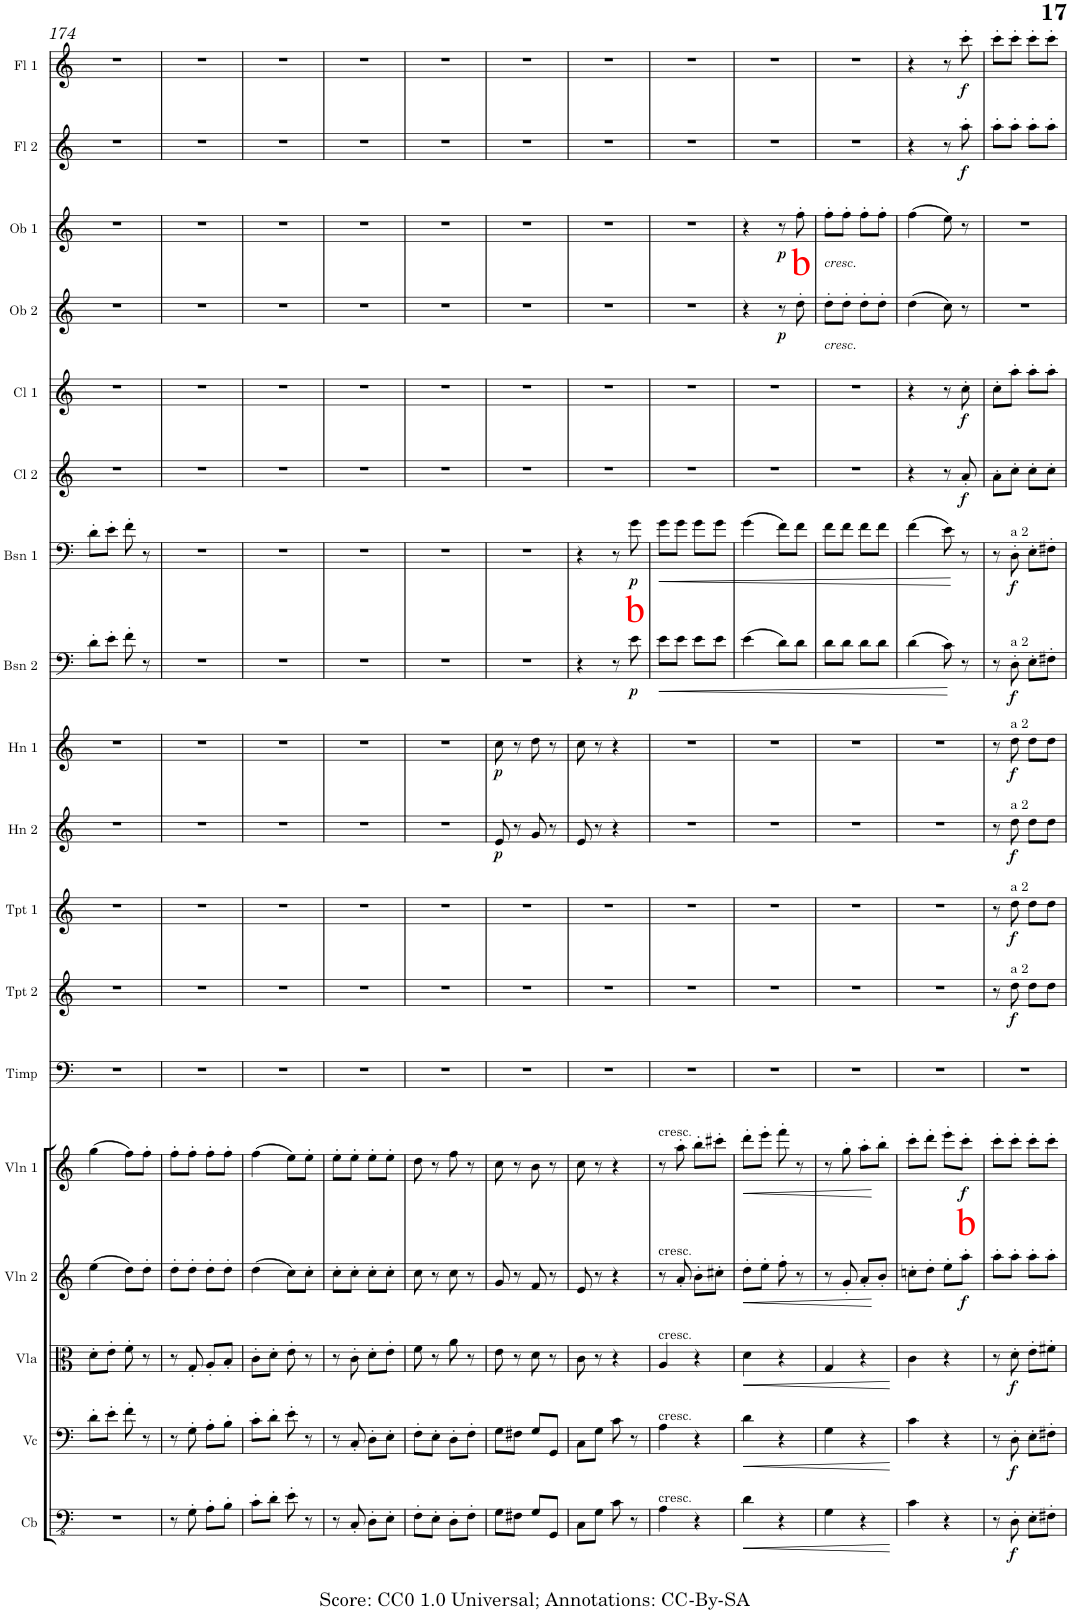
**kern	**dynam	**kern	**dynam	**kern	**dynam	**kern	**dynam	**kern	**text	**dynam	**kern	**kern	**dynam	**kern	**dynam	**kern	**dynam	**kern	**dynam	**kern	**dynam	**kern	**text	**dynam	**kern	**dynam	**kern	**dynam	**kern	**dynam	**kern	**text	**dynam	**kern	**dynam	**kern	**dynam
*part18	*part18	*part17	*part17	*part16	*part16	*part15	*part15	*part14	*part14	*part14	*part13	*part12	*part12	*part11	*part11	*part10	*part10	*part9	*part9	*part8	*part8	*part7	*part7	*part7	*part6	*part6	*part5	*part5	*part4	*part4	*part3	*part3	*part3	*part2	*part2	*part1	*part1
*staff18	*staff18	*staff17	*staff17	*staff16	*staff16	*staff15	*staff15	*staff14	*staff14	*staff14	*staff13	*staff12	*staff12	*staff11	*staff11	*staff10	*staff10	*staff9	*staff9	*staff8	*staff8	*staff7	*staff7	*staff7	*staff6	*staff6	*staff5	*staff5	*staff4	*staff4	*staff3	*staff3	*staff3	*staff2	*staff2	*staff1	*staff1
*I"Contrabass	*	*I"Violoncello	*	*I"Viola	*	*I"Violin 2	*	*I"Violin 1	*	*	*I"Timpani	*I"C Trumpet 2	*	*I"C Trumpet 1	*	*I"C Horn 2	*	*I"C Horn 1	*	*I"Bassoon 2	*	*I"Bassoon 1	*	*	*I"C Clarinet 2	*	*I"C Clarinet 1	*	*I"Oboe 2	*	*I"Oboe 1	*	*	*I"Flute 2	*	*I"Flute 1	*
*I'Cb	*	*I'Vc	*	*I'Vla	*	*I'Vln 2	*	*I'Vln 1	*	*	*I'Timp	*I'Tpt 2	*	*I'Tpt 1	*	*I'Hn 2	*	*I'Hn 1	*	*I'Bsn 2	*	*I'Bsn 1	*	*	*I'Cl 2	*	*I'Cl 1	*	*I'Ob 2	*	*I'Ob 1	*	*	*I'Fl 2	*	*I'Fl 1	*
!!LO:PB:g=z
*clefFv4	*	*clefF4	*	*clefC3	*	*clefG2	*	*clefG2	*	*	*clefF4	*clefG2	*	*clefG2	*	*clefG2	*	*clefG2	*	*clefF4	*	*clefF4	*	*	*clefG2	*	*clefG2	*	*clefG2	*	*clefG2	*	*	*clefG2	*	*clefG2	*
*	*	*	*	*	*	*	*	*	*	*	*	*	*	*	*	*Trd7c12	*	*Trd7c12	*	*	*	*	*	*	*Trd1c2	*	*Trd1c2	*	*	*	*	*	*	*	*	*	*
*k[]	*	*k[]	*	*k[]	*	*k[]	*	*k[]	*	*	*k[]	*k[]	*	*k[]	*	*k[]	*	*k[]	*	*k[]	*	*k[]	*	*	*k[]	*	*k[]	*	*k[]	*	*k[]	*	*	*k[]	*	*k[]	*
*M2/4	*	*M2/4	*	*M2/4	*	*M2/4	*	*M2/4	*	*	*M2/4	*M2/4	*	*M2/4	*	*M2/4	*	*M2/4	*	*M2/4	*	*M2/4	*	*	*M2/4	*	*M2/4	*	*M2/4	*	*M2/4	*	*	*M2/4	*	*M2/4	*
=174	=174	=174	=174	=174	=174	=174	=174	=174	=174	=174	=174	=174	=174	=174	=174	=174	=174	=174	=174	=174	=174	=174	=174	=174	=174	=174	=174	=174	=174	=174	=174	=174	=174	=174	=174	=174	=174
2r	.	8d'\L	.	8d'\L	.	(4ee\	.	(4gg\	.	.	2r	2r	.	2r	.	2r	.	2r	.	8d'\L	.	8d'\L	.	.	2r	.	2r	.	2r	.	2r	.	.	2r	.	2r	.
.	.	8e'\J	.	8e'\J	.	.	.	.	.	.	.	.	.	.	.	.	.	.	.	8e'\J	.	8e'\J	.	.	.	.	.	.	.	.	.	.	.	.	.	.	.
.	.	8f'\	.	8f'\	.	8dd\L)	.	8ff\L)	.	.	.	.	.	.	.	.	.	.	.	8f'\	.	8f'\	.	.	.	.	.	.	.	.	.	.	.	.	.	.	.
.	.	8r	.	8r	.	8dd'\J	.	8ff'\J	.	.	.	.	.	.	.	.	.	.	.	8r	.	8r	.	.	.	.	.	.	.	.	.	.	.	.	.	.	.
=175	=175	=175	=175	=175	=175	=175	=175	=175	=175	=175	=175	=175	=175	=175	=175	=175	=175	=175	=175	=175	=175	=175	=175	=175	=175	=175	=175	=175	=175	=175	=175	=175	=175	=175	=175	=175	=175
8r	.	8r	.	8r	.	8dd'\L	.	8ff'\L	.	.	2r	2r	.	2r	.	2r	.	2r	.	2r	.	2r	.	.	2r	.	2r	.	2r	.	2r	.	.	2r	.	2r	.
8GG'\	.	8G'\	.	8G'/	.	8dd'\J	.	8ff'\J	.	.	.	.	.	.	.	.	.	.	.	.	.	.	.	.	.	.	.	.	.	.	.	.	.	.	.	.	.
8AA'\L	.	8A'\L	.	8A'/L	.	8dd'\L	.	8ff'\L	.	.	.	.	.	.	.	.	.	.	.	.	.	.	.	.	.	.	.	.	.	.	.	.	.	.	.	.	.
8BB'\J	.	8B'\J	.	8B'/J	.	8dd'\J	.	8ff'\J	.	.	.	.	.	.	.	.	.	.	.	.	.	.	.	.	.	.	.	.	.	.	.	.	.	.	.	.	.
=176	=176	=176	=176	=176	=176	=176	=176	=176	=176	=176	=176	=176	=176	=176	=176	=176	=176	=176	=176	=176	=176	=176	=176	=176	=176	=176	=176	=176	=176	=176	=176	=176	=176	=176	=176	=176	=176
8C'\L	.	8c'\L	.	8c'\L	.	(4dd\	.	(4ff\	.	.	2r	2r	.	2r	.	2r	.	2r	.	2r	.	2r	.	.	2r	.	2r	.	2r	.	2r	.	.	2r	.	2r	.
8D'\J	.	8d'\J	.	8d'\J	.	.	.	.	.	.	.	.	.	.	.	.	.	.	.	.	.	.	.	.	.	.	.	.	.	.	.	.	.	.	.	.	.
8E'\	.	8e'\	.	8e'\	.	8cc\L)	.	8ee\L)	.	.	.	.	.	.	.	.	.	.	.	.	.	.	.	.	.	.	.	.	.	.	.	.	.	.	.	.	.
8r	.	8r	.	8r	.	8cc'\J	.	8ee'\J	.	.	.	.	.	.	.	.	.	.	.	.	.	.	.	.	.	.	.	.	.	.	.	.	.	.	.	.	.
=177	=177	=177	=177	=177	=177	=177	=177	=177	=177	=177	=177	=177	=177	=177	=177	=177	=177	=177	=177	=177	=177	=177	=177	=177	=177	=177	=177	=177	=177	=177	=177	=177	=177	=177	=177	=177	=177
8r	.	8r	.	8r	.	8cc'\L	.	8ee'\L	.	.	2r	2r	.	2r	.	2r	.	2r	.	2r	.	2r	.	.	2r	.	2r	.	2r	.	2r	.	.	2r	.	2r	.
8CC'/	.	8C'/	.	8c'\	.	8cc'\J	.	8ee'\J	.	.	.	.	.	.	.	.	.	.	.	.	.	.	.	.	.	.	.	.	.	.	.	.	.	.	.	.	.
8DD'\L	.	8D'\L	.	8d'\L	.	8cc'\L	.	8ee'\L	.	.	.	.	.	.	.	.	.	.	.	.	.	.	.	.	.	.	.	.	.	.	.	.	.	.	.	.	.
8EE'\J	.	8E'\J	.	8e'\J	.	8cc'\J	.	8ee'\J	.	.	.	.	.	.	.	.	.	.	.	.	.	.	.	.	.	.	.	.	.	.	.	.	.	.	.	.	.
=178	=178	=178	=178	=178	=178	=178	=178	=178	=178	=178	=178	=178	=178	=178	=178	=178	=178	=178	=178	=178	=178	=178	=178	=178	=178	=178	=178	=178	=178	=178	=178	=178	=178	=178	=178	=178	=178
8FF'\L	.	8F'\L	.	8f\	.	8cc\	.	8dd\	.	.	2r	2r	.	2r	.	2r	.	2r	.	2r	.	2r	.	.	2r	.	2r	.	2r	.	2r	.	.	2r	.	2r	.
8EE'\J	.	8E'\J	.	8r	.	8r	.	8r	.	.	.	.	.	.	.	.	.	.	.	.	.	.	.	.	.	.	.	.	.	.	.	.	.	.	.	.	.
8DD'\L	.	8D'\L	.	8a\	.	8cc\	.	8ff\	.	.	.	.	.	.	.	.	.	.	.	.	.	.	.	.	.	.	.	.	.	.	.	.	.	.	.	.	.
8FF'\J	.	8F'\J	.	8r	.	8r	.	8r	.	.	.	.	.	.	.	.	.	.	.	.	.	.	.	.	.	.	.	.	.	.	.	.	.	.	.	.	.
=179	=179	=179	=179	=179	=179	=179	=179	=179	=179	=179	=179	=179	=179	=179	=179	=179	=179	=179	=179	=179	=179	=179	=179	=179	=179	=179	=179	=179	=179	=179	=179	=179	=179	=179	=179	=179	=179
!	!	!	!	!	!	!	!	!	!	!	!	!	!	!	!	!	!LO:DY:b	!	!LO:DY:b	!	!	!	!	!	!	!	!	!	!	!	!	!	!	!	!	!	!
8GG\L	.	8G\L	.	8e\	.	8g/	.	8cc\	.	.	2r	2r	.	2r	.	8e/	p	8cc\	p	2r	.	2r	.	.	2r	.	2r	.	2r	.	2r	.	.	2r	.	2r	.
8FF#X\J	.	8F#X\J	.	8r	.	8r	.	8r	.	.	.	.	.	.	.	8r	.	8r	.	.	.	.	.	.	.	.	.	.	.	.	.	.	.	.	.	.	.
8GG/L	.	8G/L	.	8d\	.	8f/	.	8b\	.	.	.	.	.	.	.	8g/	.	8dd\	.	.	.	.	.	.	.	.	.	.	.	.	.	.	.	.	.	.	.
8GGG/J	.	8GG/J	.	8r	.	8r	.	8r	.	.	.	.	.	.	.	8r	.	8r	.	.	.	.	.	.	.	.	.	.	.	.	.	.	.	.	.	.	.
=180	=180	=180	=180	=180	=180	=180	=180	=180	=180	=180	=180	=180	=180	=180	=180	=180	=180	=180	=180	=180	=180	=180	=180	=180	=180	=180	=180	=180	=180	=180	=180	=180	=180	=180	=180	=180	=180
8CC\L	.	8C\L	.	8c\	.	8e/	.	8cc\	.	.	2r	2r	.	2r	.	8e/	.	8cc\	.	4r	.	4r	.	.	2r	.	2r	.	2r	.	2r	.	.	2r	.	2r	.
8GG\J	.	8G\J	.	8r	.	8r	.	8r	.	.	.	.	.	.	.	8r	.	8r	.	.	.	.	.	.	.	.	.	.	.	.	.	.	.	.	.	.	.
8C\	.	8c\	.	4r	.	4r	.	4r	.	.	.	.	.	.	.	4r	.	4r	.	8r	.	8r	.	.	.	.	.	.	.	.	.	.	.	.	.	.	.
!	!	!	!	!	!	!	!	!	!	!	!	!	!	!	!	!	!	!	!	!	!LO:DY:b	!	!LO:LY:b:color=#FF0000	!LO:DY:b	!	!	!	!	!	!	!	!	!	!	!	!	!
8r	.	8r	.	.	.	.	.	.	.	.	.	.	.	.	.	.	.	.	.	8e\	p	8g\	b	p	.	.	.	.	.	.	.	.	.	.	.	.	.
=181	=181	=181	=181	=181	=181	=181	=181	=181	=181	=181	=181	=181	=181	=181	=181	=181	=181	=181	=181	=181	=181	=181	=181	=181	=181	=181	=181	=181	=181	=181	=181	=181	=181	=181	=181	=181	=181
!	!	!	!	!	!	!	!	!LO:TX:a:t=cresc.	!	!	!	!	!	!	!	!	!	!	!	!	!	!	!	!	!	!	!	!	!	!	!	!	!	!	!	!	!
!	!	!	!	!	!	!LO:TX:a:t=cresc.	!	!	!	!	!	!	!	!	!	!	!	!	!	!	!	!	!	!	!	!	!	!	!	!	!	!	!	!	!	!	!
!	!	!	!	!LO:TX:a:t=cresc.	!	!	!	!	!	!	!	!	!	!	!	!	!	!	!	!	!	!	!	!	!	!	!	!	!	!	!	!	!	!	!	!	!
!	!	!LO:TX:a:t=cresc.	!	!	!	!	!	!	!	!	!	!	!	!	!	!	!	!	!	!	!	!	!	!	!	!	!	!	!	!	!	!	!	!	!	!	!
!LO:TX:a:t=cresc.	!	!	!	!	!	!	!	!	!	!	!	!	!	!	!	!	!	!	!	!	!	!	!	!	!	!	!	!	!	!	!	!	!	!	!	!	!
!	!	!	!	!	!	!	!	!	!	!	!	!	!	!	!	!	!	!	!	!	!LO:HP:b	!	!	!LO:HP:b	!	!	!	!	!	!	!	!	!	!	!	!	!
4AA\	.	4A\	.	4A/	.	8r	.	8r	.	.	2r	2r	.	2r	.	2r	.	2r	.	8e\L	<	8g\L	.	<	2r	.	2r	.	2r	.	2r	.	.	2r	.	2r	.
.	.	.	.	.	.	8a'/	.	8aa'\	.	.	.	.	.	.	.	.	.	.	.	8e\J	.	8g\J	.	.	.	.	.	.	.	.	.	.	.	.	.	.	.
4r	.	4r	.	4r	.	8b'\L	.	8bb'\L	.	.	.	.	.	.	.	.	.	.	.	8e\L	.	8g\L	.	.	.	.	.	.	.	.	.	.	.	.	.	.	.
.	.	.	.	.	.	8cc#X'\J	.	8ccc#X'\J	.	.	.	.	.	.	.	.	.	.	.	8e\J	.	8g\J	.	.	.	.	.	.	.	.	.	.	.	.	.	.	.
=182	=182	=182	=182	=182	=182	=182	=182	=182	=182	=182	=182	=182	=182	=182	=182	=182	=182	=182	=182	=182	=182	=182	=182	=182	=182	=182	=182	=182	=182	=182	=182	=182	=182	=182	=182	=182	=182
!	!LO:HP:b	!	!LO:HP:b	!	!LO:HP:b	!	!LO:HP:b	!	!	!LO:HP:b	!	!	!	!	!	!	!	!	!	!	!	!	!	!	!	!	!	!	!	!	!	!	!	!	!	!	!
4D\	<	4d\	<	4d\	<	8dd'\L	<	8ddd'\L	.	<	2r	2r	.	2r	.	2r	.	2r	.	(4e\	.	(4g\	.	.	2r	.	2r	.	4r	.	4r	.	.	2r	.	2r	.
.	.	.	.	.	.	8ee'\J	.	8eee'\J	.	.	.	.	.	.	.	.	.	.	.	.	.	.	.	.	.	.	.	.	.	.	.	.	.	.	.	.	.
!	!	!	!	!	!	!	!	!	!	!	!	!	!	!	!	!	!	!	!	!	!	!	!	!	!	!	!	!	!	!LO:DY:b	!	!	!LO:DY:b	!	!	!	!
4r	.	4r	.	4r	.	8ff'\	.	8fff'\	.	.	.	.	.	.	.	.	.	.	.	8d\L)	.	8f\L)	.	.	.	.	.	.	8r	p	8r	.	p	.	.	.	.
!	!	!	!	!	!	!	!	!	!	!	!	!	!	!	!	!	!	!	!	!	!	!	!	!	!	!	!	!	!	!	!	!LO:LY:b:color=#FF0000	!	!	!	!	!
.	.	.	.	.	.	8r	.	8r	.	.	.	.	.	.	.	.	.	.	.	8d\J	.	8f\J	.	.	.	.	.	.	8dd'\	.	8ff'\	b	.	.	.	.	.
=183	=183	=183	=183	=183	=183	=183	=183	=183	=183	=183	=183	=183	=183	=183	=183	=183	=183	=183	=183	=183	=183	=183	=183	=183	=183	=183	=183	=183	=183	=183	=183	=183	=183	=183	=183	=183	=183
!	!	!	!	!	!	!	!	!	!	!	!	!	!	!	!	!	!	!	!	!	!	!	!	!	!	!	!	!	!	!	!LO:TX:b:i:t=cresc.	!	!	!	!	!	!
!	!	!	!	!	!	!	!	!	!	!	!	!	!	!	!	!	!	!	!	!	!	!	!	!	!	!	!	!	!LO:TX:b:i:t=cresc.	!	!	!	!	!	!	!	!
4GG\	.	4G\	.	4G/	.	8r	.	8r	.	.	2r	2r	.	2r	.	2r	.	2r	.	8d\L	.	8f\L	.	.	2r	.	2r	.	8dd'\L	.	8ff'\L	.	.	2r	.	2r	.
.	.	.	.	.	.	8g'/	.	8gg'\	.	.	.	.	.	.	.	.	.	.	.	8d\J	.	8f\J	.	.	.	.	.	.	8dd'\J	.	8ff'\J	.	.	.	.	.	.
4r	.	4r	.	4r	.	8a'/L	.	8aa'\L	.	.	.	.	.	.	.	.	.	.	.	8d\L	.	8f\L	.	.	.	.	.	.	8dd'\L	.	8ff'\L	.	.	.	.	.	.
.	.	.	.	.	.	8b'/J	[	8bb'\J	.	[	.	.	.	.	.	.	.	.	.	8d\J	.	8f\J	.	.	.	.	.	.	8dd'\J	.	8ff'\J	.	.	.	.	.	.
.	[	.	[	.	[	.	.	.	.	.	.	.	.	.	.	.	.	.	.	.	.	.	.	.	.	.	.	.	.	.	.	.	.	.	.	.	.
=184	=184	=184	=184	=184	=184	=184	=184	=184	=184	=184	=184	=184	=184	=184	=184	=184	=184	=184	=184	=184	=184	=184	=184	=184	=184	=184	=184	=184	=184	=184	=184	=184	=184	=184	=184	=184	=184
4C\	.	4c\	.	4c\	.	8ccn'\L	.	8ccc'\L	.	.	2r	2r	.	2r	.	2r	.	2r	.	(4d\	.	(4f\	.	.	4r	.	4r	.	(4dd\	.	(4ff\	.	.	4r	.	4r	.
.	.	.	.	.	.	8dd'\J	.	8ddd'\J	.	.	.	.	.	.	.	.	.	.	.	.	.	.	.	.	.	.	.	.	.	.	.	.	.	.	.	.	.
4r	.	4r	.	4r	.	8ee'\L	.	8eee'\L	.	.	.	.	.	.	.	.	.	.	.	8c\)	.	8e\)	.	.	8r	.	8r	.	8cc\)	.	8ee\)	.	.	8r	.	8r	.
!	!	!	!	!	!	!	!LO:DY:b	!	!LO:LY:b:color=#FF0000	!LO:DY:b	!	!	!	!	!	!	!	!	!	!	!	!	!	!	!	!LO:DY:b	!	!LO:DY:b	!	!	!	!	!	!	!LO:DY:b	!	!LO:DY:b
.	.	.	.	.	.	8aa'\J	f	8ccc'\J	b	f	.	.	.	.	.	.	.	.	.	8r	[	8r	.	[	8a'/	f	8cc'\	f	8r	.	8r	.	.	8aa'\	f	8ccc'\	f
=185	=185	=185	=185	=185	=185	=185	=185	=185	=185	=185	=185	=185	=185	=185	=185	=185	=185	=185	=185	=185	=185	=185	=185	=185	=185	=185	=185	=185	=185	=185	=185	=185	=185	=185	=185	=185	=185
8r	.	8r	.	8r	.	8aa'\L	.	8ccc'\L	.	.	2r	8r	.	8r	.	8r	.	8r	.	8r	.	8r	.	.	8a'\L	.	8cc'\L	.	2r	.	2r	.	.	8aa'\L	.	8ccc'\L	.
!	!	!	!	!	!	!	!	!	!	!	!	!	!	!	!	!	!	!	!	!	!	!LO:TX:a:t=a 2	!	!	!	!	!	!	!	!	!	!	!	!	!	!	!
!	!	!	!	!	!	!	!	!	!	!	!	!	!	!	!	!	!	!	!	!LO:TX:a:t=a 2	!	!	!	!	!	!	!	!	!	!	!	!	!	!	!	!	!
!	!	!	!	!	!	!	!	!	!	!	!	!	!	!	!	!	!	!LO:TX:a:t=a 2	!	!	!	!	!	!	!	!	!	!	!	!	!	!	!	!	!	!	!
!	!	!	!	!	!	!	!	!	!	!	!	!	!	!	!	!LO:TX:a:t=a 2	!	!	!	!	!	!	!	!	!	!	!	!	!	!	!	!	!	!	!	!	!
!	!	!	!	!	!	!	!	!	!	!	!	!	!	!LO:TX:a:t=a 2	!	!	!	!	!	!	!	!	!	!	!	!	!	!	!	!	!	!	!	!	!	!	!
!	!	!	!	!	!	!	!	!	!	!	!	!LO:TX:a:t=a 2	!	!	!	!	!	!	!	!	!	!	!	!	!	!	!	!	!	!	!	!	!	!	!	!	!
!	!LO:DY:b	!	!LO:DY:b	!	!LO:DY:b	!	!	!	!	!	!	!	!LO:DY:b	!	!LO:DY:b	!	!LO:DY:b	!	!LO:DY:b	!	!LO:DY:b	!	!	!LO:DY:b	!	!	!	!	!	!	!	!	!	!	!	!	!
8DD'\	f	8D'\	f	8d'\	f	8aa'\J	.	8ccc'\J	.	.	.	8dd\	f	8dd\	f	8dd\	f	8dd\	f	8D'\	f	8D'\	.	f	8cc'\J	.	8aa'\J	.	.	.	.	.	.	8aa'\J	.	8ccc'\J	.
8EE'\L	.	8E'\L	.	8e'\L	.	8aa'\L	.	8ccc'\L	.	.	.	8dd\L	.	8dd\L	.	8dd\L	.	8dd\L	.	8E'\L	.	8E'\L	.	.	8cc'\L	.	8aa'\L	.	.	.	.	.	.	8aa'\L	.	8ccc'\L	.
8FF#X'\J	.	8F#X'\J	.	8f#X'\J	.	8aa'\J	.	8ccc'\J	.	.	.	8dd\J	.	8dd\J	.	8dd\J	.	8dd\J	.	8F#X'\J	.	8F#X'\J	.	.	8cc'\J	.	8aa'\J	.	.	.	.	.	.	8aa'\J	.	8ccc'\J	.
=	=	=	=	=	=	=	=	=	=	=	=	=	=	=	=	=	=	=	=	=	=	=	=	=	=	=	=	=	=	=	=	=	=	=	=	=	=
*-	*-	*-	*-	*-	*-	*-	*-	*-	*-	*-	*-	*-	*-	*-	*-	*-	*-	*-	*-	*-	*-	*-	*-	*-	*-	*-	*-	*-	*-	*-	*-	*-	*-	*-	*-	*-	*-
